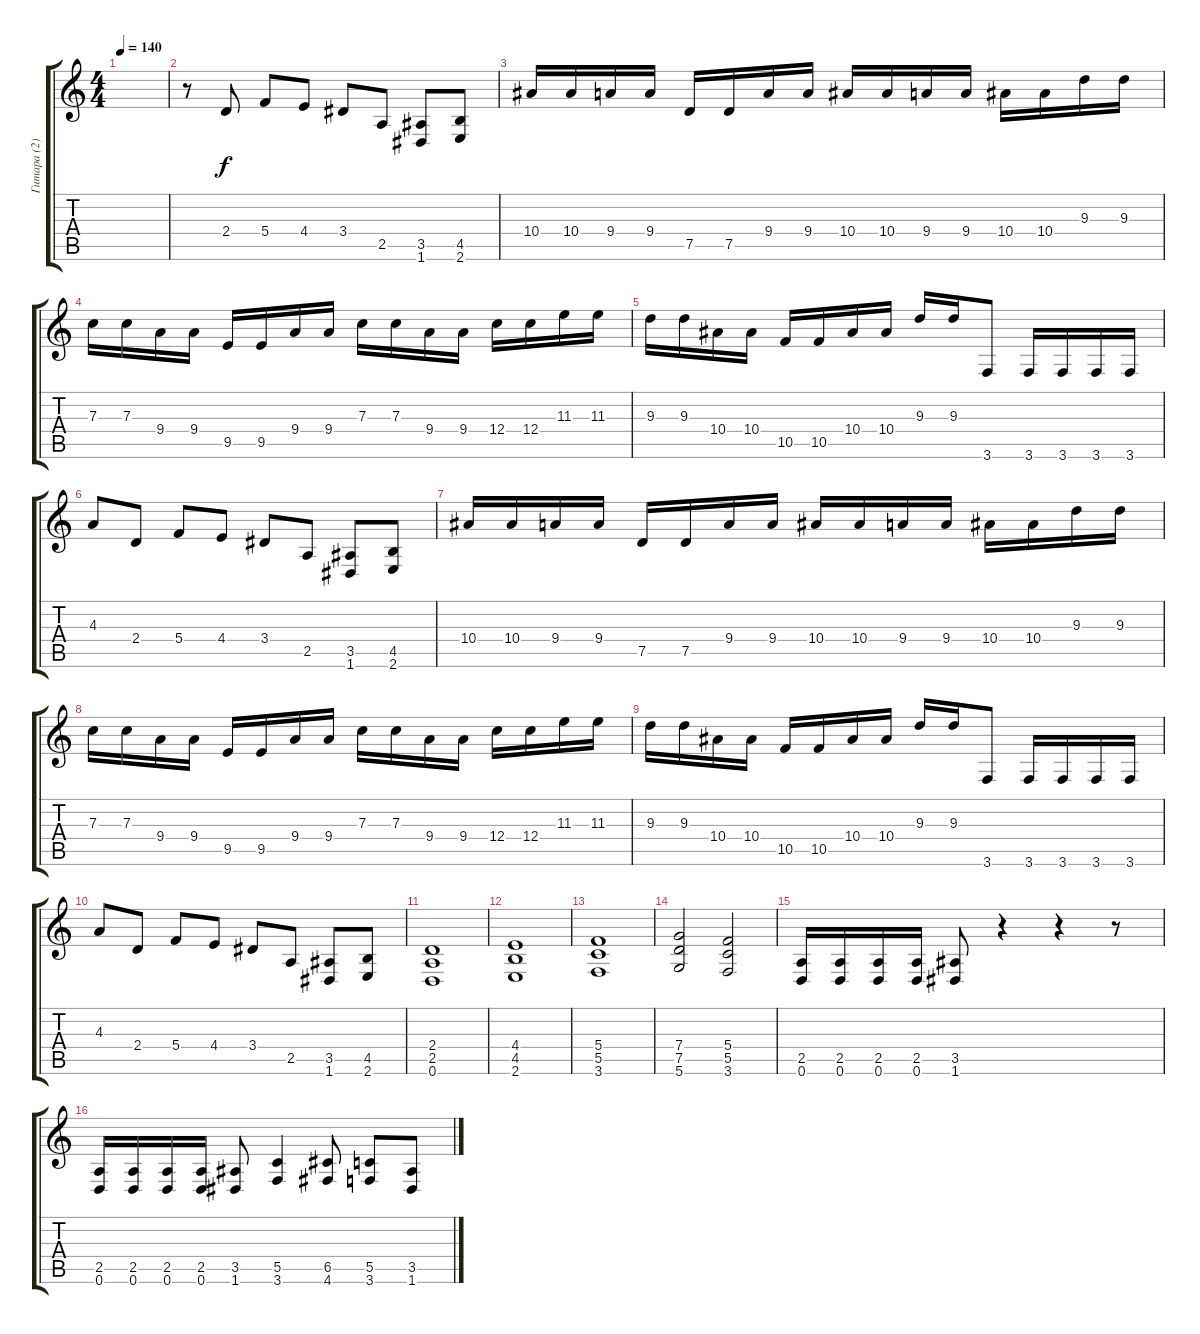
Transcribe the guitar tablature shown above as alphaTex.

\track ("Гитара (2)" "Гитара (2)") {instrument distortionguitar}
\staff {score tabs}
\tuning (D4 A3 F3 C3 G2 D2) {hide}
\ts (4 4)
\tempo 140
\clef g2
\ks c
|
r.8 2.4.8 5.4.8 4.4.8 3.4.8 2.5.8 (3.5 1.6).8 (4.5 2.6).8 |
10.4.16 10.4.16 9.4.16 9.4.16 7.5.16 7.5.16 9.4.16 9.4.16 10.4.16 10.4.16 9.4.16 9.4.16 10.4.16 10.4.16 9.3.16 9.3.16 |
7.3.16 7.3.16 9.4.16 9.4.16 9.5.16 9.5.16 9.4.16 9.4.16 7.3.16 7.3.16 9.4.16 9.4.16 12.4.16 12.4.16 11.3.16 11.3.16 |
9.3.16 9.3.16 10.4.16 10.4.16 10.5.16 10.5.16 10.4.16 10.4.16 9.3.16 9.3.16 3.6.8 3.6.16 3.6.16 3.6.16 3.6.16 |
4.3.8 2.4.8 5.4.8 4.4.8 3.4.8 2.5.8 (3.5 1.6).8 (4.5 2.6).8 |
10.4.16 10.4.16 9.4.16 9.4.16 7.5.16 7.5.16 9.4.16 9.4.16 10.4.16 10.4.16 9.4.16 9.4.16 10.4.16 10.4.16 9.3.16 9.3.16 |
7.3.16 7.3.16 9.4.16 9.4.16 9.5.16 9.5.16 9.4.16 9.4.16 7.3.16 7.3.16 9.4.16 9.4.16 12.4.16 12.4.16 11.3.16 11.3.16 |
9.3.16 9.3.16 10.4.16 10.4.16 10.5.16 10.5.16 10.4.16 10.4.16 9.3.16 9.3.16 3.6.8 3.6.16 3.6.16 3.6.16 3.6.16 |
4.3.8 2.4.8 5.4.8 4.4.8 3.4.8 2.5.8 (3.5 1.6).8 (4.5 2.6).8 |
(2.4 2.5 0.6).1 |
(4.4 4.5 2.6).1 |
(5.4 5.5 3.6).1 |
(7.4 7.5 5.6).2 (5.4 5.5 3.6).2 |
(2.5 0.6).16 (2.5 0.6).16 (2.5 0.6).16 (2.5 0.6).16 (3.5 1.6).8 r.4 r.4 r.8 |
(2.5 0.6).16 (2.5 0.6).16 (2.5 0.6).16 (2.5 0.6).16 (3.5 1.6).8 (5.5 3.6).4 (6.5 4.6).8 (5.5 3.6).8 (3.5 1.6).8
